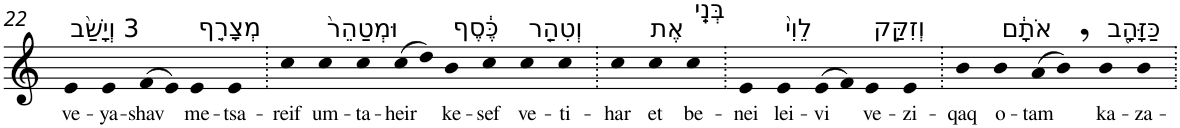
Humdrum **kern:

**kern	**text
*part1	*part1
*staff1	*staff1
*I"Piano	*
*I'Pno	*
!!LO:PB:g=z
*clefG2	*
*k[]	*
=22	=22
!LO:TX:a:t=3 וְיָשַׁ֨ב	!
!	!LO:LY:b
4e	ve-
!	!LO:LY:b
4e	-ya-
!	!LO:LY:b
(>8f	-shav
8e)	.
!LO:TX:a:t=מְצָרֵ֤ף	!
!	!LO:LY:b
4e	me-
!	!LO:LY:b
4e	-tsa-
=23.	=23.
!	!LO:LY:b
4cc	-reif
!LO:TX:a:t=וּמְטַהֵר֙	!
!	!LO:LY:b
4cc	um-
!	!LO:LY:b
4cc	-ta-
!	!LO:LY:b
(>8cc	-heir
8dd)	.
!LO:TX:a:t=כֶּ֔סֶף	!
!	!LO:LY:b
4b	ke-
!	!LO:LY:b
4cc	-sef
!LO:TX:a:t=וְטִהַ֤ר	!
!	!LO:LY:b
4cc	ve-
!	!LO:LY:b
4cc	-ti-
=24.	=24.
!	!LO:LY:b
4cc	-har
!LO:TX:a:t=אֶת	!
!	!LO:LY:b
4cc	et
!LO:TX:a:t=בְּנֵֽי	!
!	!LO:LY:b
4cc	be-
=25.	=25.
!	!LO:LY:b
4e	-nei
!LO:TX:a:t=לֵוִי֙	!
!	!LO:LY:b
4e	lei-
!	!LO:LY:b
(>8e	-vi
8f)	.
!LO:TX:a:t=וְזִקַּ֣ק	!
!	!LO:LY:b
4e	ve-
!	!LO:LY:b
4e	-zi-
=26.	=26.
!	!LO:LY:b
4b	-qaq
!LO:TX:a:t=אֹתָ֔ם	!
!	!LO:LY:b
4b	o-
!	!LO:LY:b
(>8a	-tam
8b,)	.
!LO:TX:a:t=כַּזָּהָ֖ב	!
!	!LO:LY:b
4b	ka-
!	!LO:LY:b
4b	-za-
=.	=.
*-	*-
